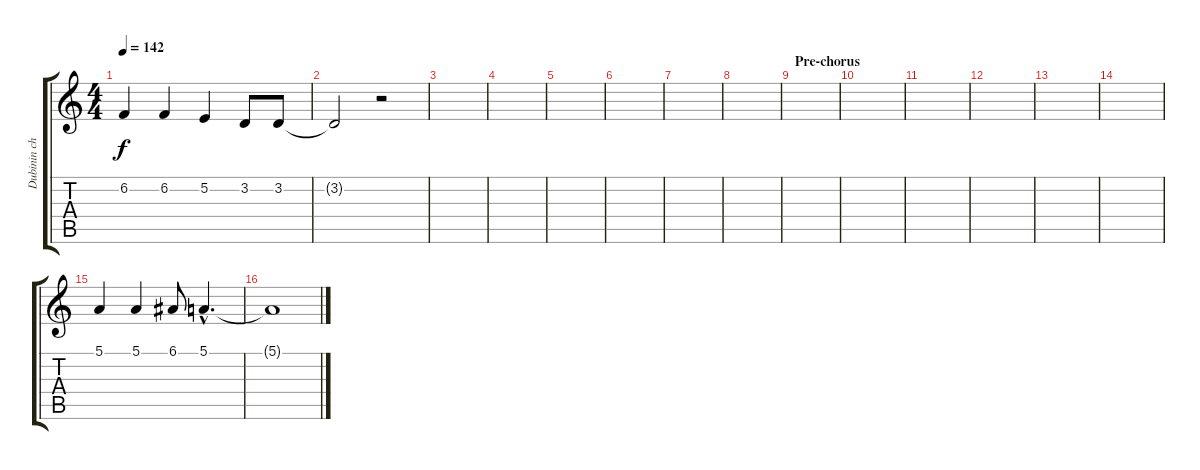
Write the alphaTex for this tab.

\track ("Dubinin chant" "Dubinin ch") {instrument baritonesax}
\staff {score tabs}
\tuning (E4 B3 G3 D3 A2 E2) {hide}
\ts (4 4)
\tempo 142
\clef g2
\ks c
6.2.4{dy f} 6.2.4 5.2.4 3.2.8 3.2.8 |
3.2{t}.2 r.2 |
|
|
|
|
|
|
\section ("" "Pre-chorus")
|
|
|
|
|
|
5.1.4 5.1.4 6.1.8 5.1{hac}.4{d} |
5.1{t}.1
